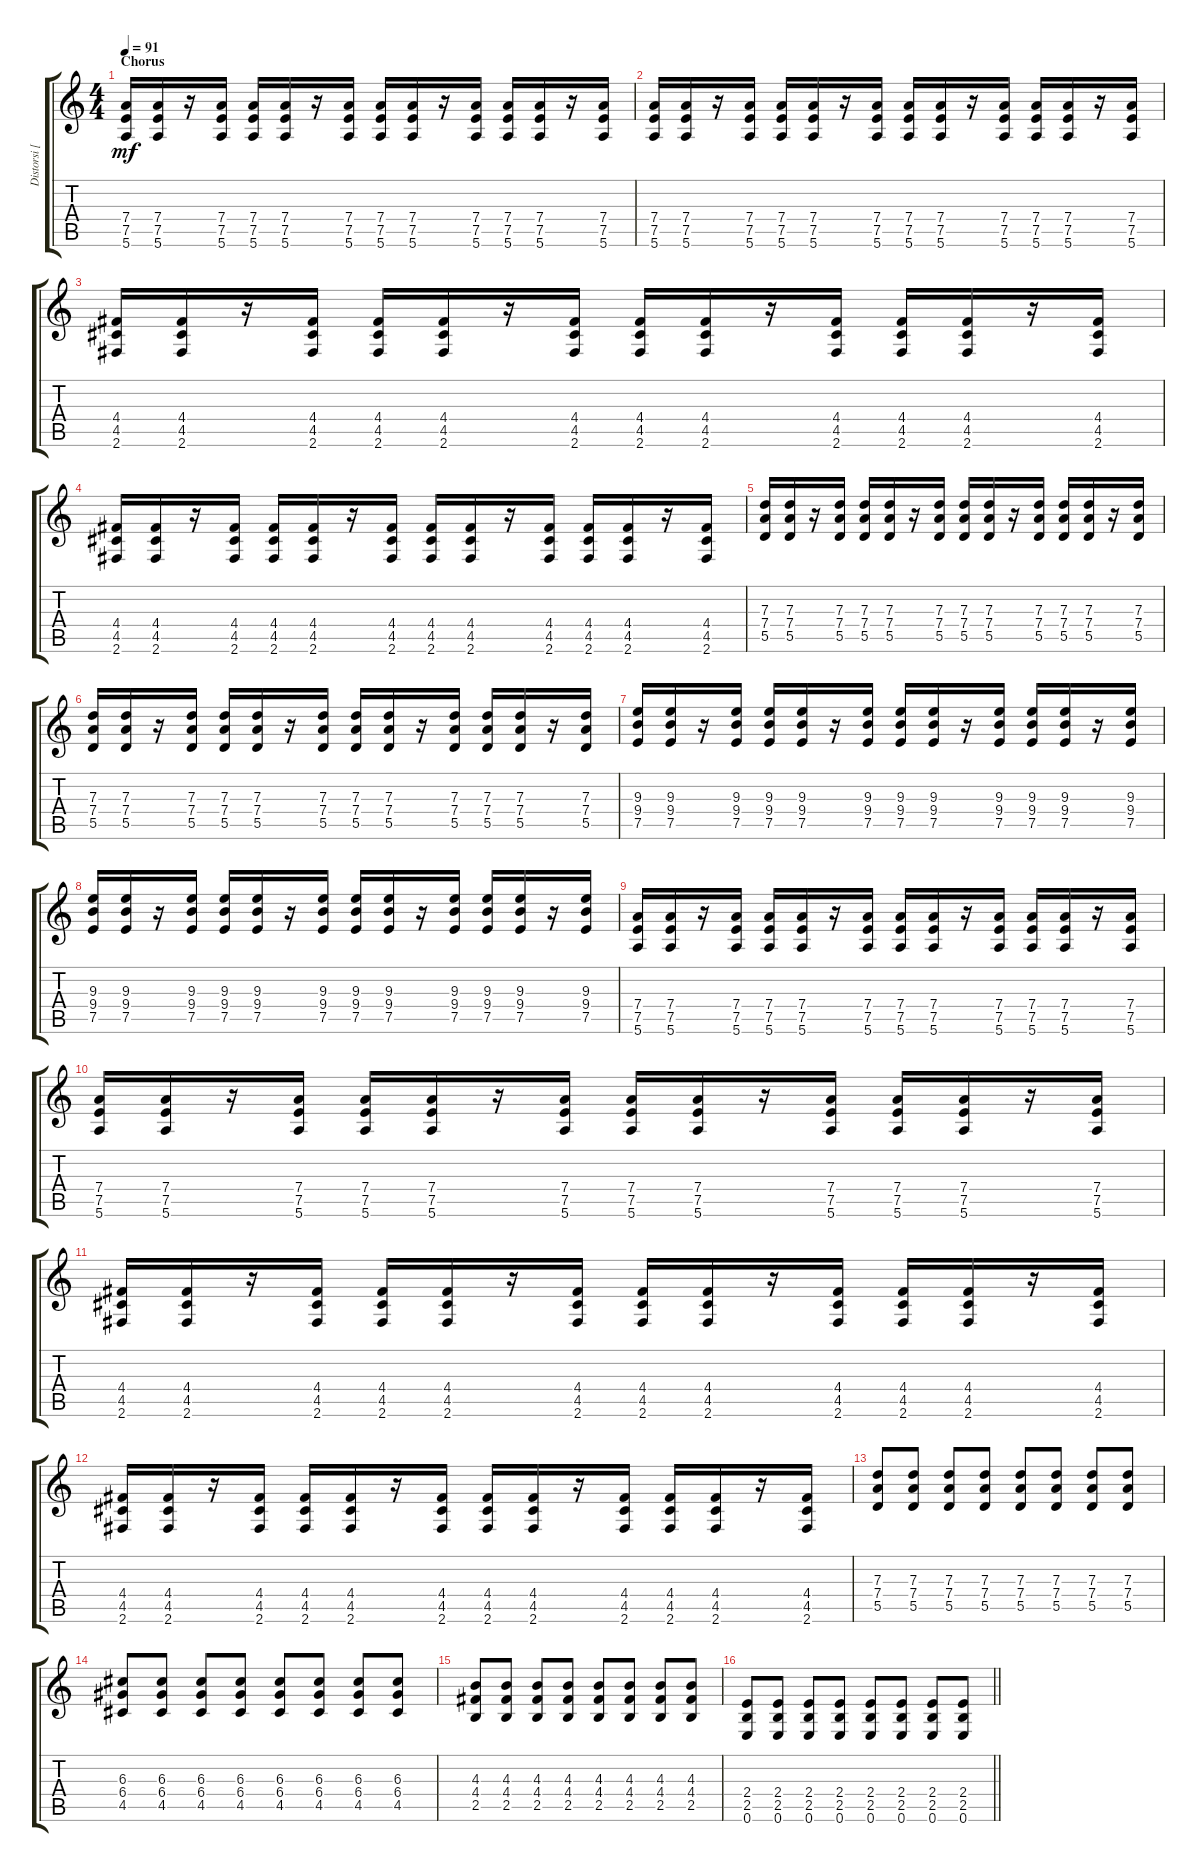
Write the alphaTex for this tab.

\track ("Distorsi [Toru]" "Distorsi [") {instrument distortionguitar}
\staff {score tabs}
\tuning (E4 B3 G3 D3 A2 E2) {hide}
\ts (4 4)
\section ("" "Chorus")
\tempo 91
\clef g2
\ks c
(7.4 7.5 5.6).16{dy mf} (7.4 7.5 5.6).16 r.16 (7.4 7.5 5.6).16 (7.4 7.5 5.6).16 (7.4 7.5 5.6).16 r.16 (7.4 7.5 5.6).16 (7.4 7.5 5.6).16 (7.4 7.5 5.6).16 r.16 (7.4 7.5 5.6).16 (7.4 7.5 5.6).16 (7.4 7.5 5.6).16 r.16 (7.4 7.5 5.6).16 |
(7.4 7.5 5.6).16 (7.4 7.5 5.6).16 r.16 (7.4 7.5 5.6).16 (7.4 7.5 5.6).16 (7.4 7.5 5.6).16 r.16 (7.4 7.5 5.6).16 (7.4 7.5 5.6).16 (7.4 7.5 5.6).16 r.16 (7.4 7.5 5.6).16 (7.4 7.5 5.6).16 (7.4 7.5 5.6).16 r.16 (7.4 7.5 5.6).16 |
(4.4 4.5 2.6).16 (4.4 4.5 2.6).16 r.16 (4.4 4.5 2.6).16 (4.4 4.5 2.6).16 (4.4 4.5 2.6).16 r.16 (4.4 4.5 2.6).16 (4.4 4.5 2.6).16 (4.4 4.5 2.6).16 r.16 (4.4 4.5 2.6).16 (4.4 4.5 2.6).16 (4.4 4.5 2.6).16 r.16 (4.4 4.5 2.6).16 |
(4.4 4.5 2.6).16 (4.4 4.5 2.6).16 r.16 (4.4 4.5 2.6).16 (4.4 4.5 2.6).16 (4.4 4.5 2.6).16 r.16 (4.4 4.5 2.6).16 (4.4 4.5 2.6).16 (4.4 4.5 2.6).16 r.16 (4.4 4.5 2.6).16 (4.4 4.5 2.6).16 (4.4 4.5 2.6).16 r.16 (4.4 4.5 2.6).16 |
(7.3 7.4 5.5).16 (7.3 7.4 5.5).16 r.16 (7.3 7.4 5.5).16 (7.3 7.4 5.5).16 (7.3 7.4 5.5).16 r.16 (7.3 7.4 5.5).16 (7.3 7.4 5.5).16 (7.3 7.4 5.5).16 r.16 (7.3 7.4 5.5).16 (7.3 7.4 5.5).16 (7.3 7.4 5.5).16 r.16 (7.3 7.4 5.5).16 |
(7.3 7.4 5.5).16 (7.3 7.4 5.5).16 r.16 (7.3 7.4 5.5).16 (7.3 7.4 5.5).16 (7.3 7.4 5.5).16 r.16 (7.3 7.4 5.5).16 (7.3 7.4 5.5).16 (7.3 7.4 5.5).16 r.16 (7.3 7.4 5.5).16 (7.3 7.4 5.5).16 (7.3 7.4 5.5).16 r.16 (7.3 7.4 5.5).16 |
(9.3 9.4 7.5).16 (9.3 9.4 7.5).16 r.16 (9.3 9.4 7.5).16 (9.3 9.4 7.5).16 (9.3 9.4 7.5).16 r.16 (9.3 9.4 7.5).16 (9.3 9.4 7.5).16 (9.3 9.4 7.5).16 r.16 (9.3 9.4 7.5).16 (9.3 9.4 7.5).16 (9.3 9.4 7.5).16 r.16 (9.3 9.4 7.5).16 |
(9.3 9.4 7.5).16 (9.3 9.4 7.5).16 r.16 (9.3 9.4 7.5).16 (9.3 9.4 7.5).16 (9.3 9.4 7.5).16 r.16 (9.3 9.4 7.5).16 (9.3 9.4 7.5).16 (9.3 9.4 7.5).16 r.16 (9.3 9.4 7.5).16 (9.3 9.4 7.5).16 (9.3 9.4 7.5).16 r.16 (9.3 9.4 7.5).16 |
(7.4 7.5 5.6).16 (7.4 7.5 5.6).16 r.16 (7.4 7.5 5.6).16 (7.4 7.5 5.6).16 (7.4 7.5 5.6).16 r.16 (7.4 7.5 5.6).16 (7.4 7.5 5.6).16 (7.4 7.5 5.6).16 r.16 (7.4 7.5 5.6).16 (7.4 7.5 5.6).16 (7.4 7.5 5.6).16 r.16 (7.4 7.5 5.6).16 |
(7.4 7.5 5.6).16 (7.4 7.5 5.6).16 r.16 (7.4 7.5 5.6).16 (7.4 7.5 5.6).16 (7.4 7.5 5.6).16 r.16 (7.4 7.5 5.6).16 (7.4 7.5 5.6).16 (7.4 7.5 5.6).16 r.16 (7.4 7.5 5.6).16 (7.4 7.5 5.6).16 (7.4 7.5 5.6).16 r.16 (7.4 7.5 5.6).16 |
(4.4 4.5 2.6).16 (4.4 4.5 2.6).16 r.16 (4.4 4.5 2.6).16 (4.4 4.5 2.6).16 (4.4 4.5 2.6).16 r.16 (4.4 4.5 2.6).16 (4.4 4.5 2.6).16 (4.4 4.5 2.6).16 r.16 (4.4 4.5 2.6).16 (4.4 4.5 2.6).16 (4.4 4.5 2.6).16 r.16 (4.4 4.5 2.6).16 |
(4.4 4.5 2.6).16 (4.4 4.5 2.6).16 r.16 (4.4 4.5 2.6).16 (4.4 4.5 2.6).16 (4.4 4.5 2.6).16 r.16 (4.4 4.5 2.6).16 (4.4 4.5 2.6).16 (4.4 4.5 2.6).16 r.16 (4.4 4.5 2.6).16 (4.4 4.5 2.6).16 (4.4 4.5 2.6).16 r.16 (4.4 4.5 2.6).16 |
(7.3 7.4 5.5).8 (7.3 7.4 5.5).8 (7.3 7.4 5.5).8 (7.3 7.4 5.5).8 (7.3 7.4 5.5).8 (7.3 7.4 5.5).8 (7.3 7.4 5.5).8 (7.3 7.4 5.5).8 |
(6.3 6.4 4.5).8 (6.3 6.4 4.5).8 (6.3 6.4 4.5).8 (6.3 6.4 4.5).8 (6.3 6.4 4.5).8 (6.3 6.4 4.5).8 (6.3 6.4 4.5).8 (6.3 6.4 4.5).8 |
(4.3 4.4 2.5).8 (4.3 4.4 2.5).8 (4.3 4.4 2.5).8 (4.3 4.4 2.5).8 (4.3 4.4 2.5).8 (4.3 4.4 2.5).8 (4.3 4.4 2.5).8 (4.3 4.4 2.5).8 |
\barLineRight lightlight
(2.4 2.5 0.6).8 (2.4 2.5 0.6).8 (2.4 2.5 0.6).8 (2.4 2.5 0.6).8 (2.4 2.5 0.6).8 (2.4 2.5 0.6).8 (2.4 2.5 0.6).8 (2.4 2.5 0.6).8
